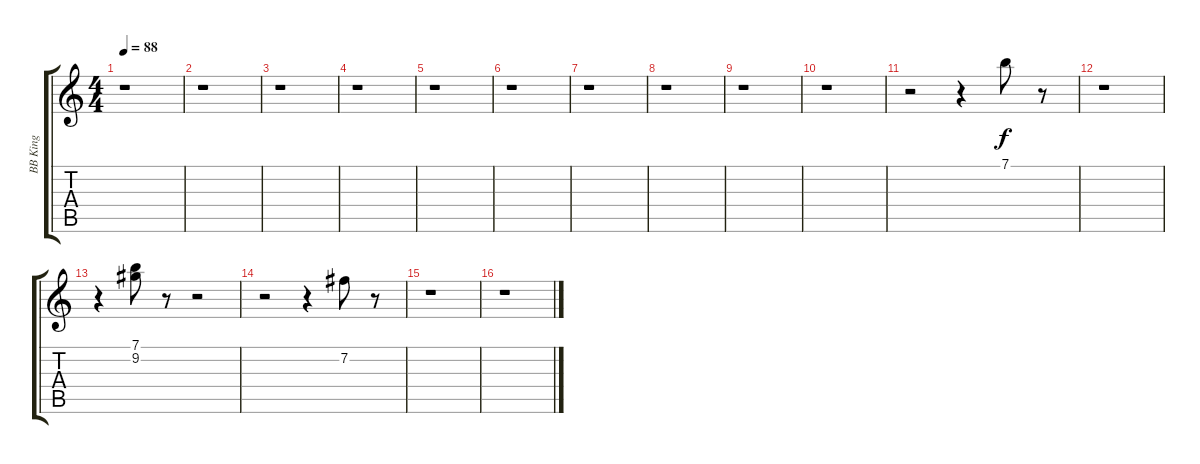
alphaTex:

\track ("BB King" "BB King") {instrument electricguitarjazz}
\staff {score tabs}
\tuning (E4 B3 G3 D3 A2 E2) {hide}
\ts (4 4)
\tempo 88
\clef g2
\ks c
r.1{dy f} |
r.1 |
r.1 |
r.1 |
r.1 |
r.1 |
r.1 |
r.1 |
r.1 |
r.1 |
r.2 r.4 7.1.8 r.8 |
r.1 |
r.4 (7.1 9.2).8 r.8 r.2 |
r.2 r.4 7.2.8 r.8 |
r.1 |
r.1
